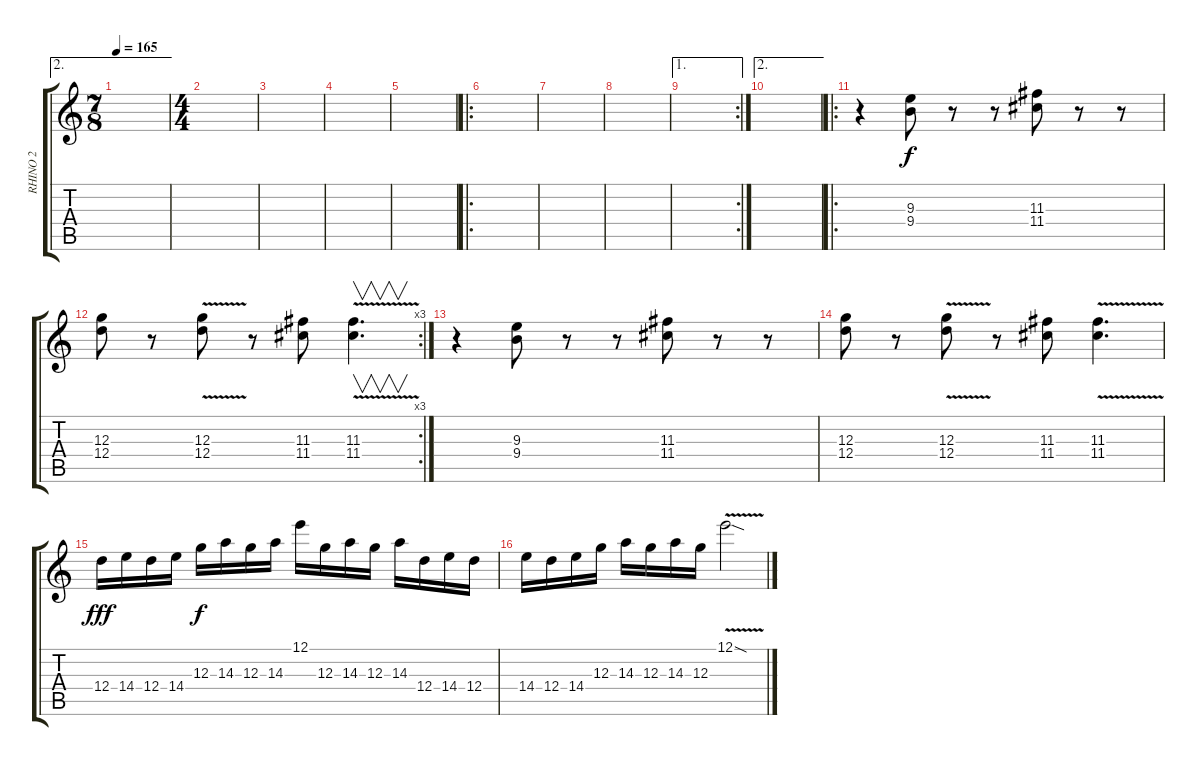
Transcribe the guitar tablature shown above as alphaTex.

\track ("RHINO 2" "RHINO 2") {instrument electricguitarclean}
\staff {score tabs}
\tuning (E4 B3 G3 D3 A2 E2) {hide}
\ae 2
\ts (7 8)
\tempo 165
\clef g2
\ks c
|
\ts (4 4)
|
|
|
|
\ro
|
|
|
\ae 1
\rc 2
|
\ae 2
|
\ro
r.4 (9.3 9.4).8 r.8 r.8 (11.3 11.4).8 r.8 r.8 |
\rc 3
(12.3 12.4).8 r.8 (12.3 12.4{v}).8 r.8 (11.3 11.4).8 (11.3 11.4{v}).4{v d} |
r.4 (9.3 9.4).8 r.8 r.8 (11.3 11.4).8 r.8 r.8 |
(12.3 12.4).8 r.8 (12.3 12.4{v}).8 r.8 (11.3 11.4).8 (11.3 11.4{v}).4{d} |
12.4.16{dy fff} 14.4.16 12.4.16 14.4.16 12.3.16{dy f} 14.3.16 12.3.16 14.3.16 12.1.16 12.3.16 14.3.16 12.3.16 14.3.16 12.4.16 14.4.16 12.4.16 |
14.4.16 12.4.16 14.4.16 12.3.16 14.3.16 12.3.16 14.3.16 12.3.16 12.1{v sod}.2
